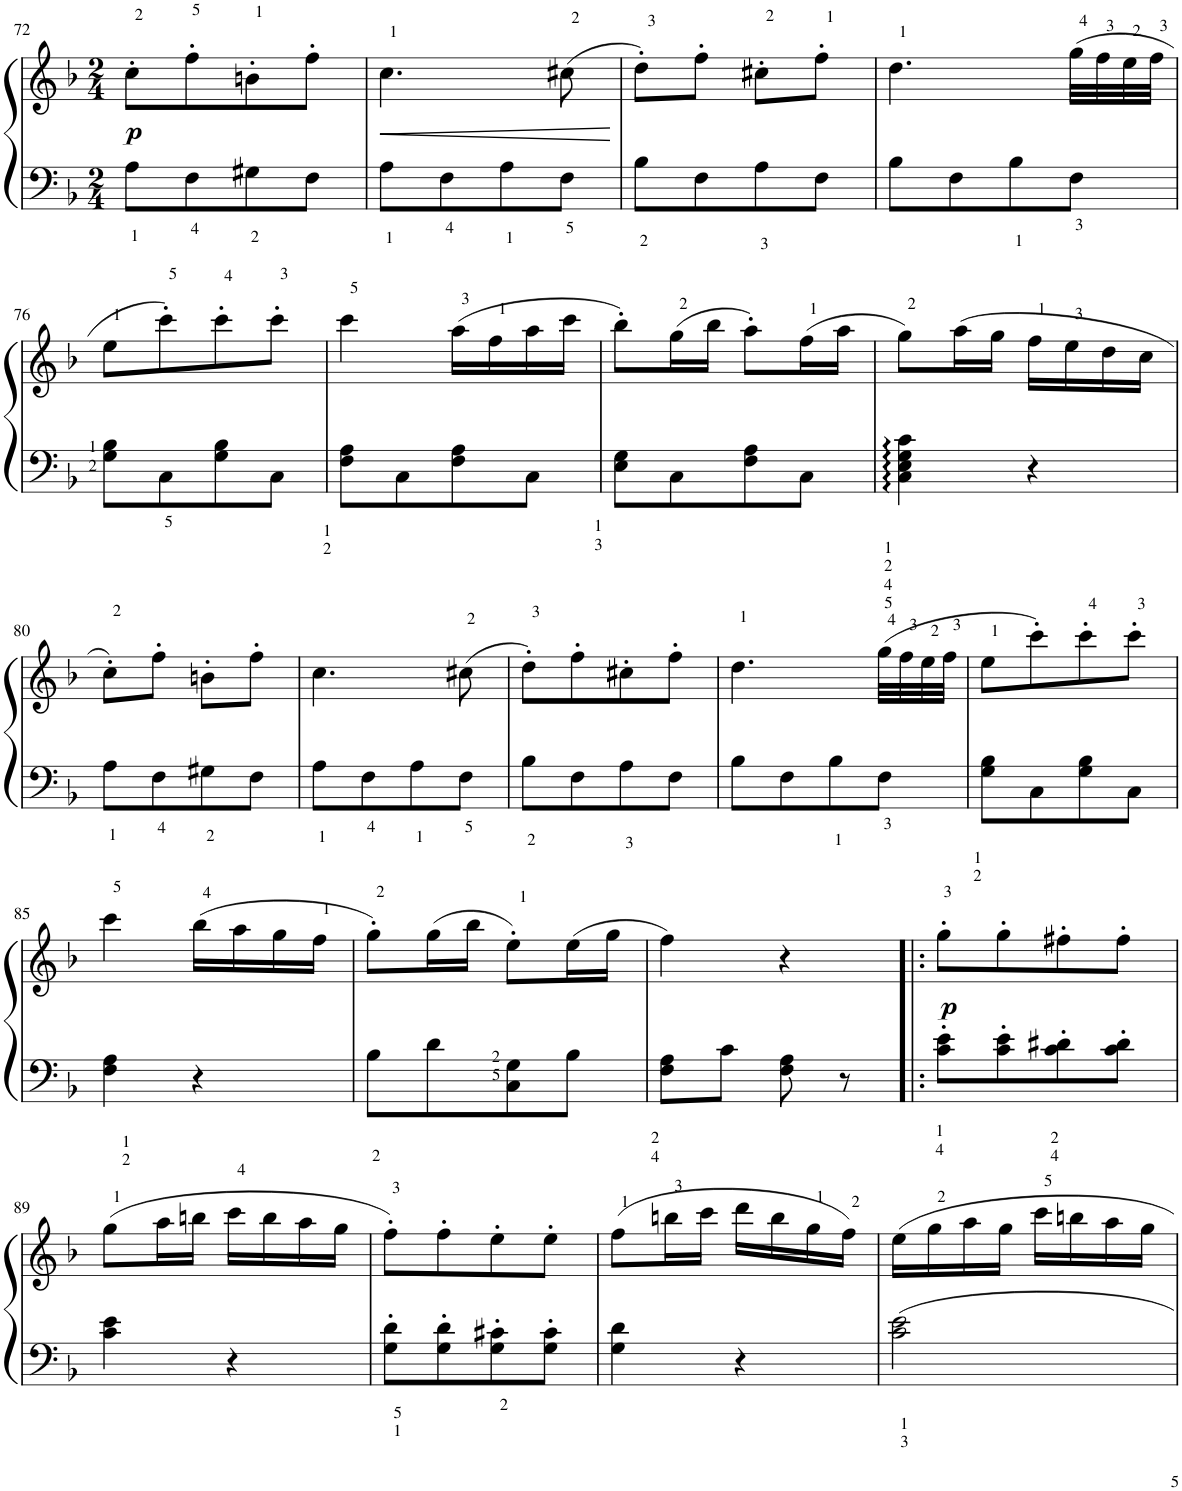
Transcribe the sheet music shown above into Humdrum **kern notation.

**kern	**kern	**dynam
*part1	*part1	*part1
*staff2	*staff1	*staff1/2
*I"Piano	*	*
*I'Pno.	*	*
!!LO:PB:g=z
*clefF4	*clefG2	*
*k[b-]	*k[b-]	*
*M2/4	*M2/4	*
=72	=72	=72
!	!	!LO:DY:b
8A<\L	8cc'\L	p
8F<\	8ff'\	.
8G#X<\	8bn'\	.
8F\J	8ff'\J	.
=73	=73	=73
!	!	!LO:HP:b
8A<\L	4.cc\	<
8F<\	.	.
8A<\	.	.
8F<\J	(8cc#X\	.
.	.	[
=74	=74	=74
8B-<\L	8dd'\L)	.
8F\	8ff'\J	.
8A<\	8cc#X'\L	.
8F\J	8ff'\J	.
=75	=75	=75
8B-\L	4.dd\	.
8F\	.	.
8B-<\	.	.
8F<\J	(32gg\LLL	.
.	32ff\	.
.	32ee\	.
.	32ff\JJJ	.
!!LO:LB:g=z
=76	=76	=76
8G\ 8B-\L	8ee\L	.
8C<\	8ccc'\)	.
8G\ 8B-\	8ccc'\	.
8C\J	8ccc'\J	.
=77	=77	=77
8F\< 8A\<L	4ccc\	.
8C\	.	.
8F\ 8A\	(16aa\LL	.
.	16ff\	.
8C\J	16aa\	.
.	16ccc\JJ	.
=78	=78	=78
8E\< 8G\<L	8bb-'\L)	.
8C\	(16gg\L	.
.	16bb-\JJ	.
8F\ 8A\	8aa'\L)	.
8C\J	(16ff\L	.
.	16aa\JJ	.
=79	=79	=79
4C\< 4E\< 4G\< 4c\<	8gg\L)	.
.	(16aa\L	.
.	16gg\JJ	.
4r	16ff\LL	.
.	16ee\	.
.	16dd\	.
.	16cc\JJ	.
!!LO:LB:g=z
=80	=80	=80
8A<\L	8cc'\L)	.
8F<\	8ff'\J	.
8G#X<\	8bn'\L	.
8F\J	8ff'\J	.
=81	=81	=81
8A<\L	4.cc\	.
8F<\	.	.
8A<\	.	.
8F<\J	(8cc#X\	.
=82	=82	=82
8B-<\L	8dd'\L)	.
8F\	8ff'\	.
8A<\	8cc#X'\	.
8F\J	8ff'\J	.
=83	=83	=83
8B-\L	4.dd\	.
8F\	.	.
8B-<\	.	.
8F<\J	(32gg\LLL	.
.	32ff\	.
.	32ee\	.
.	32ff\JJJ	.
=84	=84	=84
8G\< 8B-\<L	8ee\L	.
8C\	8ccc'\)	.
8G\ 8B-\	8ccc'\	.
8C\J	8ccc'\J	.
!!LO:LB:g=z
=85	=85	=85
4F\< 4A\<	4ccc\	.
4r	(16bb-\LL	.
.	16aa\	.
.	16gg\	.
.	16ff\JJ	.
=86	=86	=86
8B-<\L	8gg'\L)	.
8d\	(16gg\L	.
.	16bb-\JJ	.
8C\ 8G\	8ee'\L)	.
8B-\J	(16ee\L	.
.	16gg\JJ	.
=87	=87	=87
8F\< 8A\<L	4ff\)	.
8c\J	.	.
8F\ 8A\	4r	.
8r	.	.
=88!|:	=88!|:	=88!|:
!	!	!LO:DY:b
8c\<' 8e\<'L	8gg'\L	p
8c\' 8e\'	8gg'\	.
8c\'< 8d#X\'<	8ff#X'\	.
8c\' 8d#\'J	8ff#'\J	.
!!LO:LB:g=z
=89	=89	=89
4c\ 4e\	(8gg\L	.
.	16aa\L	.
.	16bbn\JJ	.
4r	16ccc\LL	.
.	16bb\	.
.	16aa\	.
.	16gg\JJ	.
=90	=90	=90
8G\<' 8d\<'L	8ff'\L)	.
8G\' 8d\'	8ff'\	.
8G\<' 8c#X\<'	8ee'\	.
8G\' 8c#\'J	8ee'\J	.
=91	=91	=91
4G\ 4d\	(8ff\L	.
.	16bbn\L	.
.	16ccc\JJ	.
4r	16ddd\LL	.
.	16bb\	.
.	16gg\	.
.	16ff\JJ)	.
=92	=92	=92
2c\< 2e\<	16ee\LL	.
.	16gg\	.
.	16aa\	.
.	16gg\JJ	.
.	16ccc\LL	.
.	16bbn\	.
.	16aa\	.
.	16gg\JJ	.
=	=	=
*-	*-	*-
